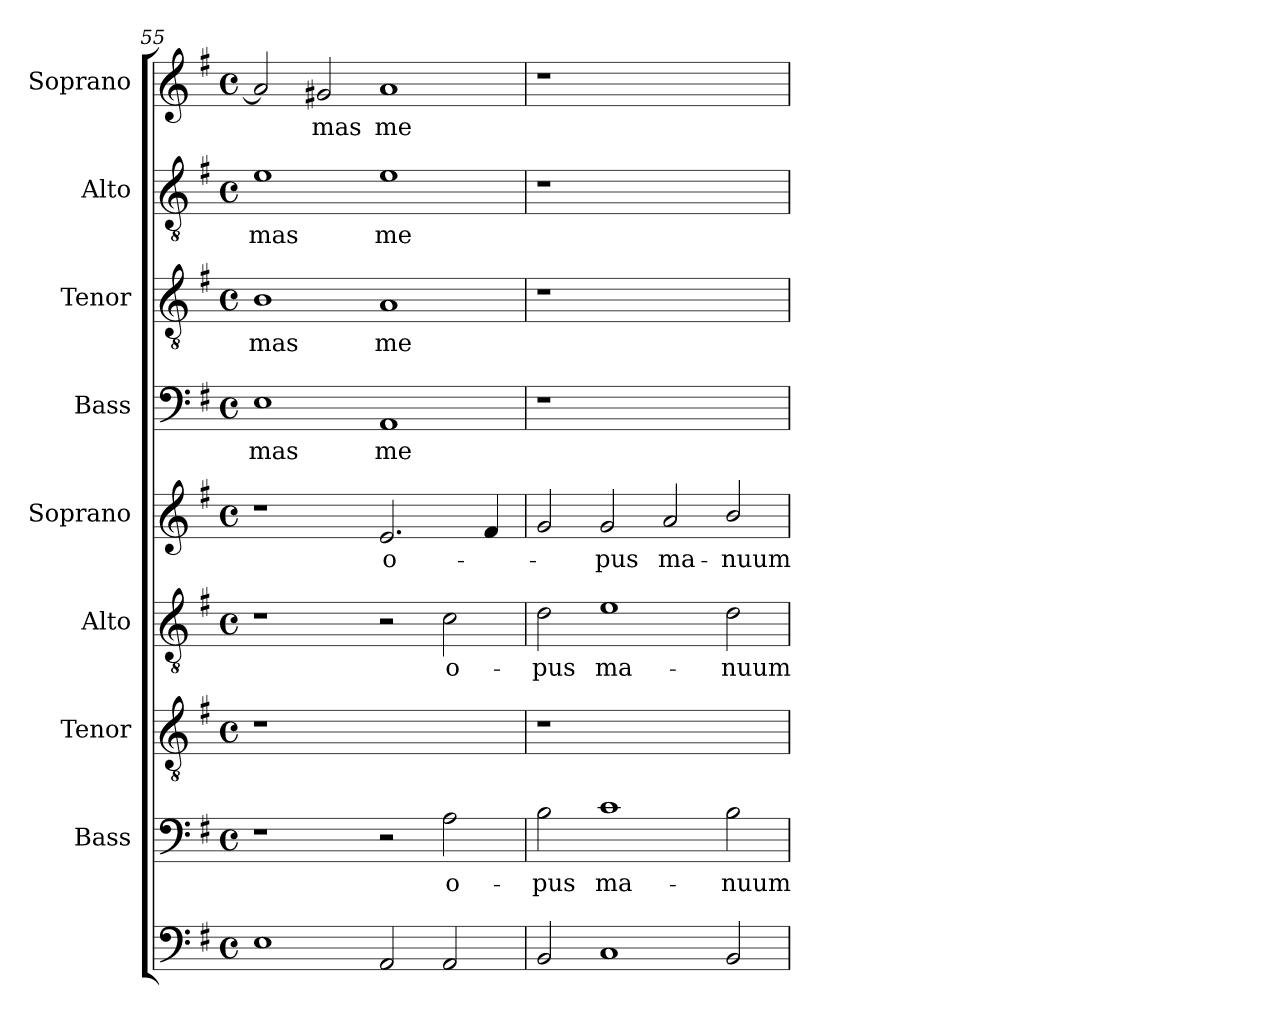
**kern	**kern	**text	**kern	**kern	**text	**kern	**text	**kern	**text	**kern	**text	**kern	**text	**kern	**text
*part9	*part8	*part8	*part7	*part6	*part6	*part5	*part5	*part4	*part4	*part3	*part3	*part2	*part2	*part1	*part1
*staff9	*staff8	*staff8	*staff7	*staff6	*staff6	*staff5	*staff5	*staff4	*staff4	*staff3	*staff3	*staff2	*staff2	*staff1	*staff1
*I""Violón y contrabajo"	*I"Bass	*	*I"Tenor	*I"Alto	*	*I"Soprano	*	*I"Bass	*	*I"Tenor	*	*I"Alto	*	*I"Soprano	*
*I'Cont.	*I'B.	*	*I'T.	*I'A.	*	*I'S.	*	*I'B.	*	*I'T.	*	*I'A.	*	*I'S.	*
!!LO:LB:g=z
*clefF4	*clefF4	*	*clefGv2	*clefGv2	*	*clefG2	*	*clefF4	*	*clefGv2	*	*clefGv2	*	*clefG2	*
*	*	*	*ITrd7c12	*ITrd7c12	*	*	*	*	*	*ITrd7c12	*	*ITrd7c12	*	*	*
*k[f#]	*k[f#]	*	*k[f#]	*k[f#]	*	*k[f#]	*	*k[f#]	*	*k[f#]	*	*k[f#]	*	*k[f#]	*
*G:	*G:	*	*G:	*G:	*	*G:	*	*G:	*	*G:	*	*G:	*	*G:	*
*M4/4	*M4/4	*	*M4/4	*M4/4	*	*M4/4	*	*M4/4	*	*M4/4	*	*M4/4	*	*M4/4	*
*met(c)	*met(c)	*	*met(c)	*met(c)	*	*met(c)	*	*met(c)	*	*met(c)	*	*met(c)	*	*met(c)	*
=55	=55	=55	=55	=55	=55	=55	=55	=55	=55	=55	=55	=55	=55	=55	=55
!	!	!	!LO:N:vis=1	!	!	!	!	!	!	!	!	!	!	!	!
!	!	!	!	!	!	!	!	!	!LO:LY:b:color=#000000	!	!	!	!	!	!
!	!	!	!	!	!	!	!	!	!	!	!LO:LY:b:color=#000000	!	!	!	!
!	!	!	!	!	!	!	!	!	!	!	!	!	!LO:LY:b:color=#000000	!	!
1Ei	1r	.	1r	1r	.	1r	.	1Ei	-mas	1BBi	-mas	1Ei	-mas	2ai/]	.
!	!	!	!	!	!	!	!	!	!	!	!	!	!	!	!LO:LY:b:color=#000000
.	.	.	.	.	.	.	.	.	.	.	.	.	.	2g#Xi/	-mas
!	!	!	!	!	!	!	!LO:LY:b:color=#000000	!	!	!	!	!	!	!	!
!	!	!	!	!	!	!	!	!	!LO:LY:b:color=#000000	!	!	!	!	!	!
!	!	!	!	!	!	!	!	!	!	!	!LO:LY:b:color=#000000	!	!	!	!
!	!	!	!	!	!	!	!	!	!	!	!	!	!LO:LY:b:color=#000000	!	!
!	!	!	!	!	!	!	!	!	!	!	!	!	!	!	!LO:LY:b:color=#000000
2AAi/	2r	.	1ryy	2r	.	2.ei/	o-	1AAi	me	1AAi	me	1Ei	me	1ai	me
!	!	!LO:LY:b:color=#000000	!	!	!	!	!	!	!	!	!	!	!	!	!
!	!	!	!	!	!LO:LY:b:color=#000000	!	!	!	!	!	!	!	!	!	!
2AAi/	2Ai\	o-	.	2Ci\	o-	.	.	.	.	.	.	.	.	.	.
.	.	.	.	.	.	4f#i/	.	.	.	.	.	.	.	.	.
=56	=56	=56	=56	=56	=56	=56	=56	=56	=56	=56	=56	=56	=56	=56	=56
!	!	!LO:LY:b:color=#000000	!LO:N:vis=1	!	!	!	!	!	!	!	!	!	!	!	!
!	!	!	!	!	!LO:LY:b:color=#000000	!	!	!LO:N:vis=1	!	!LO:N:vis=1	!	!LO:N:vis=1	!	!LO:N:vis=1	!
2BBi/	2Bi\	-pus	1r	2Di\	-pus	2gi/	.	1r	.	1r	.	1r	.	1r	.
!	!	!LO:LY:b:color=#000000	!	!	!	!	!	!	!	!	!	!	!	!	!
!	!	!	!	!	!LO:LY:b:color=#000000	!	!	!	!	!	!	!	!	!	!
!	!	!	!	!	!	!	!LO:LY:b:color=#000000	!	!	!	!	!	!	!	!
1Ci	1ci	ma-	.	1Ei	ma-	2gi/	-pus	.	.	.	.	.	.	.	.
!	!	!	!	!	!	!	!LO:LY:b:color=#000000	!	!	!	!	!	!	!	!
.	.	.	1ryy	.	.	2ai/	ma-	1ryy	.	1ryy	.	1ryy	.	1ryy	.
!	!	!LO:LY:b:color=#000000	!	!	!	!	!	!	!	!	!	!	!	!	!
!	!	!	!	!	!LO:LY:b:color=#000000	!	!	!	!	!	!	!	!	!	!
!	!	!	!	!	!	!	!LO:LY:b:color=#000000	!	!	!	!	!	!	!	!
2BBi/	2Bi\	-nuum	.	2Di\	-nuum	2bi/	-nuum	.	.	.	.	.	.	.	.
=	=	=	=	=	=	=	=	=	=	=	=	=	=	=	=
*-	*-	*-	*-	*-	*-	*-	*-	*-	*-	*-	*-	*-	*-	*-	*-
